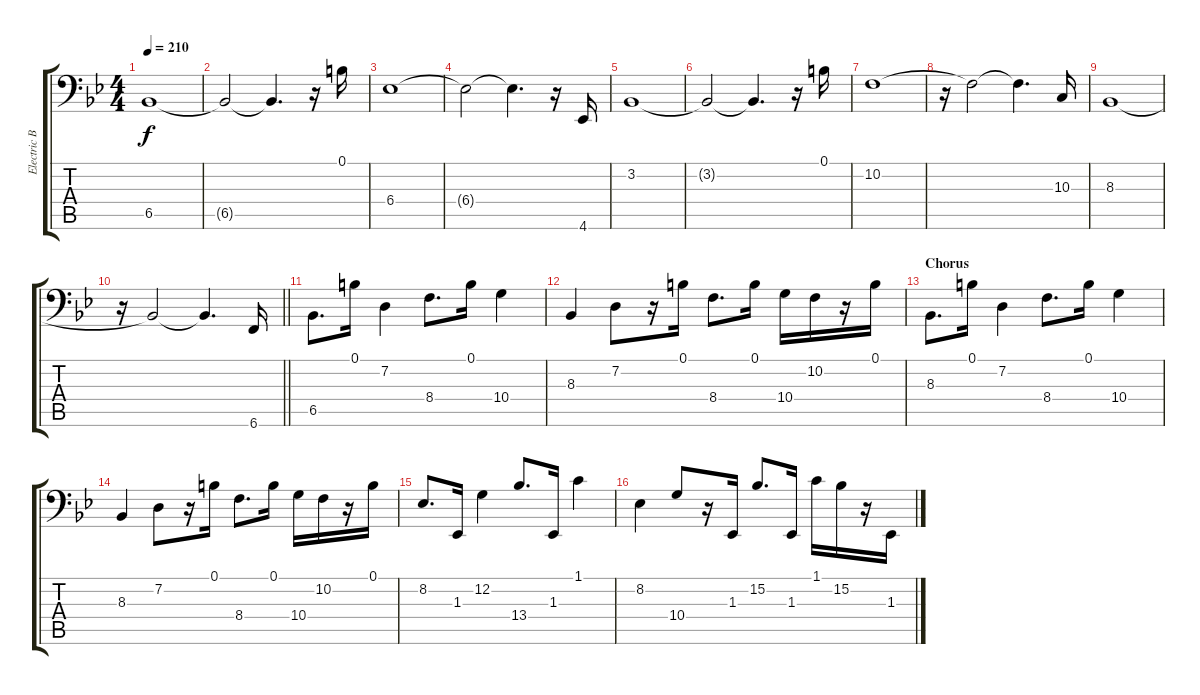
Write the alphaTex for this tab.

\track ("Electric Bass (Finger)    " "Electric B") {instrument electricbassfinger}
\staff {score tabs}
\tuning (B2 G1 D1 A1 E1 B0) {hide}
\ts (4 4)
\tempo 210
\clef f4
\ks bb
6.5.1{dy f} |
6.5{t}.2 6.5{t}.4{d} r.16 0.1.16 |
6.4.1 |
6.4{t}.2 6.4{t}.4{d} r.16 4.6.16 |
3.2.1 |
3.2{t}.2 3.2{t}.4{d} r.16 0.1.16 |
10.2.1 |
r.16 10.2{t}.2 10.2{t}.4{d} 10.3.16 |
8.3.1 |
\barLineRight lightlight
r.16 8.3{t}.2 8.3{t}.4{d} 6.6.16 |
6.5.8{d} 0.1.16 7.2.4 8.4.8{d} 0.1.16 10.4.4 |
8.3.4 7.2.8 r.16 0.1.16 8.4.8{d} 0.1.16 10.4.16 10.2.16 r.16 0.1.16 |
\section ("" "Chorus")
8.3.8{d} 0.1.16 7.2.4 8.4.8{d} 0.1.16 10.4.4 |
8.3.4 7.2.8 r.16 0.1.16 8.4.8{d} 0.1.16 10.4.16 10.2.16 r.16 0.1.16 |
8.2.8{d} 1.3.16 12.2.4 13.4.8{d} 1.3.16 1.1.4 |
8.2.4 10.4.8 r.16 1.3.16 15.2.8{d} 1.3.16 1.1.16 15.2.16 r.16 1.3.16
